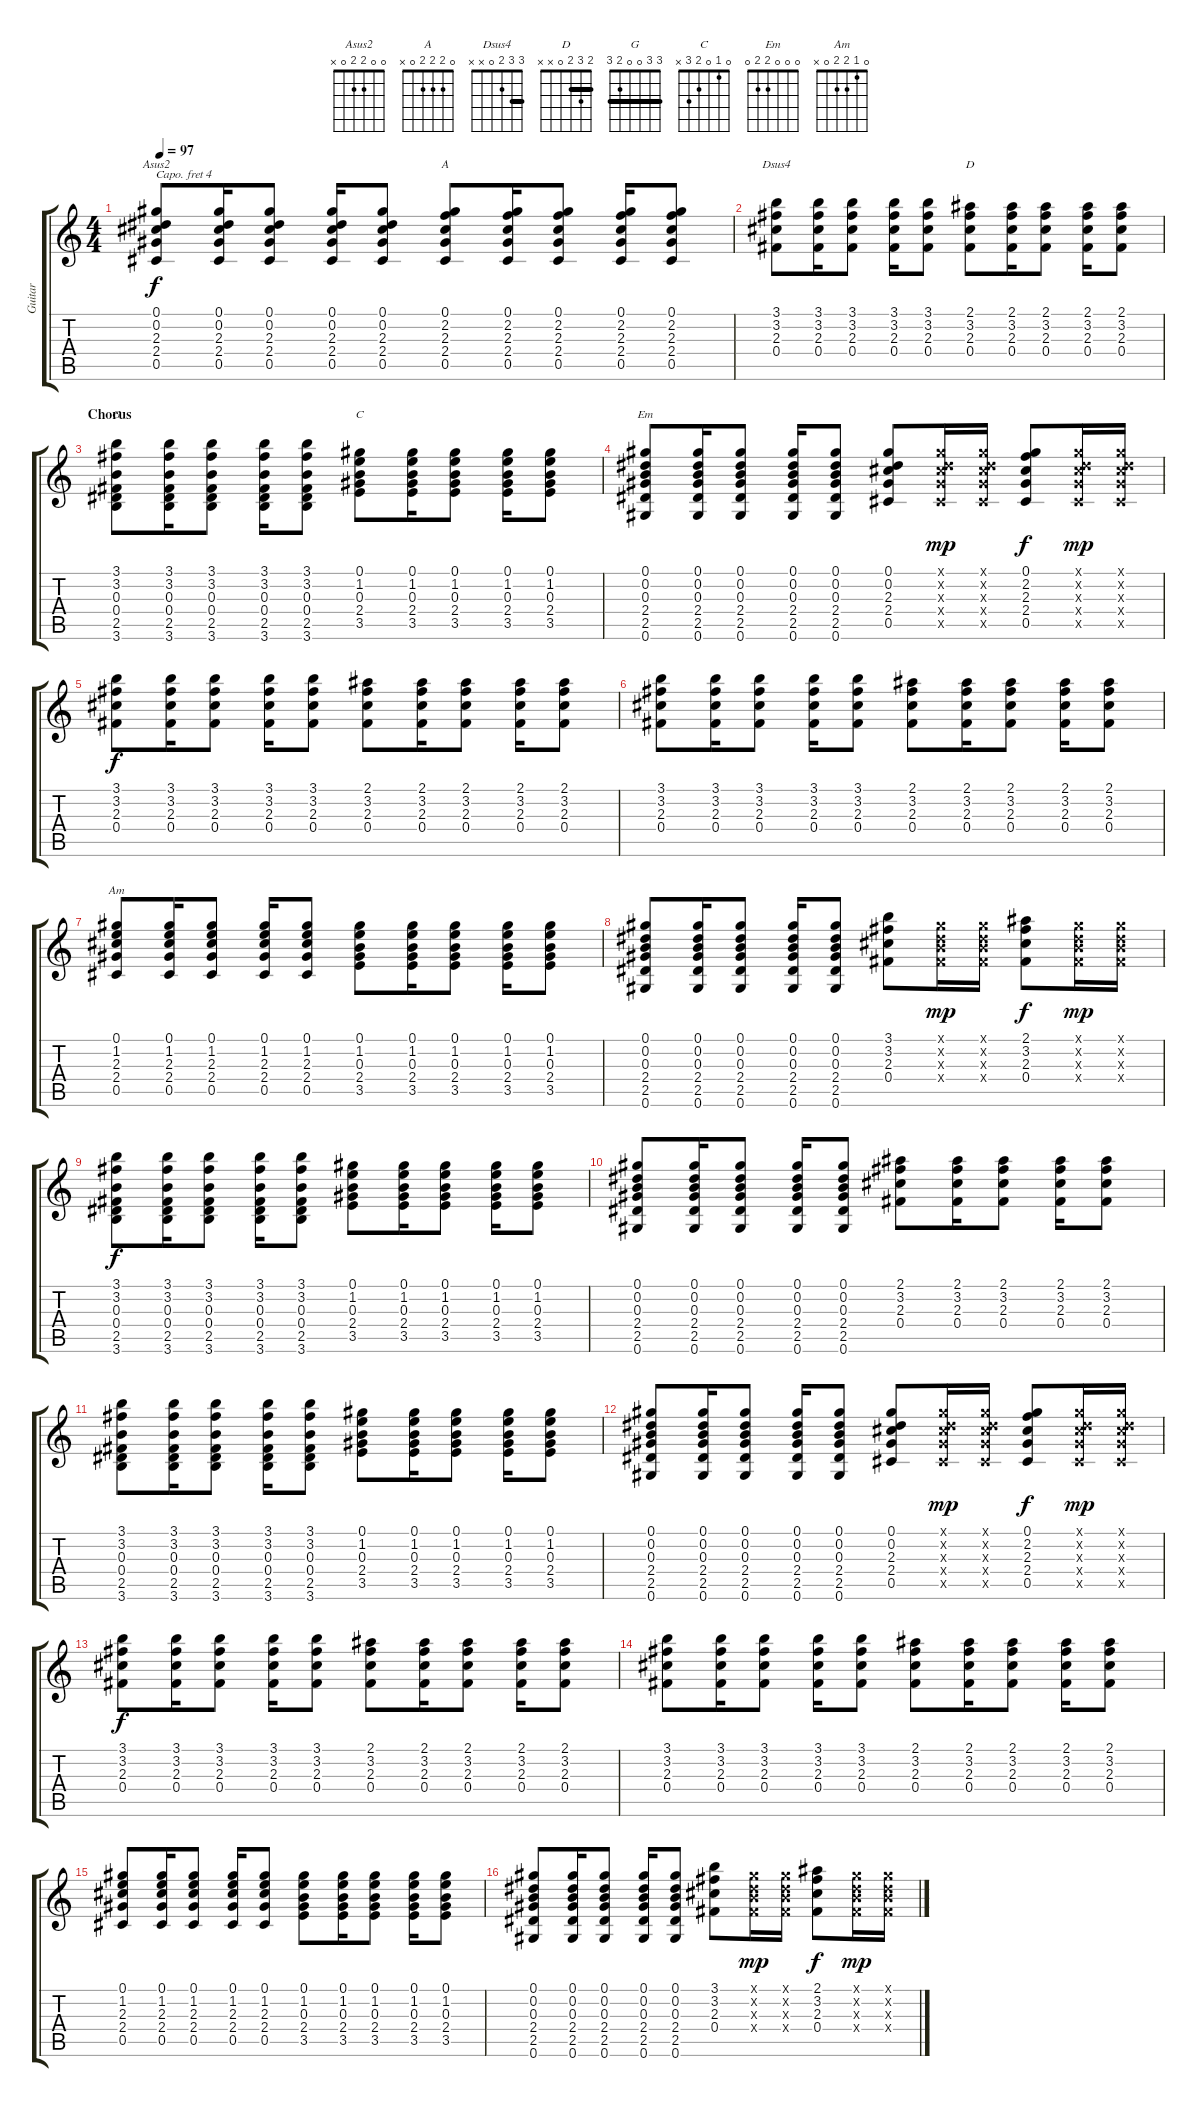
\track ("Guitar" "Guitar") {instrument acousticguitarsteel}
\staff {score tabs}
\capo 4
\tuning (E4 B3 G3 D3 A2 E2) {hide}
\chord ("Asus2" 0 0 2 2 0 x)
\chord ("A" 0 2 2 2 0 x)
\chord ("Dsus4" 3 3 2 0 x x) {barre 3}
\chord ("D" 2 3 2 0 x x) {barre 2}
\chord ("G" 3 3 0 0 2 3) {barre 3}
\chord ("C" 0 1 0 2 3 x)
\chord ("Em" 0 0 0 2 2 0)
\chord ("Am" 0 1 2 2 0 x)
\ts (4 4)
\tempo 97
\clef g2
\ks c
(0.1 0.2 2.3 2.4 0.5).8{ch "Asus2" dy f} (0.1 0.2 2.3 2.4 0.5).16 (0.1 0.2 2.3 2.4 0.5).8 (0.1 0.2 2.3 2.4 0.5).16 (0.1 0.2 2.3 2.4 0.5).8 (0.1 2.2 2.3 2.4 0.5).8{ch "A"} (0.1 2.2 2.3 2.4 0.5).16 (0.1 2.2 2.3 2.4 0.5).8 (0.1 2.2 2.3 2.4 0.5).16 (0.1 2.2 2.3 2.4 0.5).8 |
(3.1 3.2 2.3 0.4).8{ch "Dsus4"} (3.1 3.2 2.3 0.4).16 (3.1 3.2 2.3 0.4).8 (3.1 3.2 2.3 0.4).16 (3.1 3.2 2.3 0.4).8 (2.1 3.2 2.3 0.4).8{ch "D"} (2.1 3.2 2.3 0.4).16 (2.1 3.2 2.3 0.4).8 (2.1 3.2 2.3 0.4).16 (2.1 3.2 2.3 0.4).8 |
\section ("" "Chorus")
(3.1 3.2 0.3 0.4 2.5 3.6).8{ch "G"} (3.1 3.2 0.3 0.4 2.5 3.6).16 (3.1 3.2 0.3 0.4 2.5 3.6).8 (3.1 3.2 0.3 0.4 2.5 3.6).16 (3.1 3.2 0.3 0.4 2.5 3.6).8 (0.1 1.2 0.3 2.4 3.5).8{ch "C"} (0.1 1.2 0.3 2.4 3.5).16 (0.1 1.2 0.3 2.4 3.5).8 (0.1 1.2 0.3 2.4 3.5).16 (0.1 1.2 0.3 2.4 3.5).8 |
(0.1 0.2 0.3 2.4 2.5 0.6).8{ch "Em"} (0.1 0.2 0.3 2.4 2.5 0.6).16 (0.1 0.2 0.3 2.4 2.5 0.6).8 (0.1 0.2 0.3 2.4 2.5 0.6).16 (0.1 0.2 0.3 2.4 2.5 0.6).8 (0.1 0.2 2.3 2.4 0.5).8 (0.1{x} 0.2{x} 2.3{x} 2.4{x} 0.5{x}).16{dy mp} (0.1{x} 0.2{x} 2.3{x} 2.4{x} 0.5{x}).16 (0.1 2.2 2.3 2.4 0.5).8{dy f} (0.1{x} 0.2{x} 2.3{x} 2.4{x} 0.5{x}).16{dy mp} (0.1{x} 0.2{x} 2.3{x} 2.4{x} 0.5{x}).16 |
(3.1 3.2 2.3 0.4).8{dy f} (3.1 3.2 2.3 0.4).16 (3.1 3.2 2.3 0.4).8 (3.1 3.2 2.3 0.4).16 (3.1 3.2 2.3 0.4).8 (2.1 3.2 2.3 0.4).8 (2.1 3.2 2.3 0.4).16 (2.1 3.2 2.3 0.4).8 (2.1 3.2 2.3 0.4).16 (2.1 3.2 2.3 0.4).8 |
(3.1 3.2 2.3 0.4).8 (3.1 3.2 2.3 0.4).16 (3.1 3.2 2.3 0.4).8 (3.1 3.2 2.3 0.4).16 (3.1 3.2 2.3 0.4).8 (2.1 3.2 2.3 0.4).8 (2.1 3.2 2.3 0.4).16 (2.1 3.2 2.3 0.4).8 (2.1 3.2 2.3 0.4).16 (2.1 3.2 2.3 0.4).8 |
(0.1 1.2 2.3 2.4 0.5).8{ch "Am"} (0.1 1.2 2.3 2.4 0.5).16 (0.1 1.2 2.3 2.4 0.5).8 (0.1 1.2 2.3 2.4 0.5).16 (0.1 1.2 2.3 2.4 0.5).8 (0.1 1.2 0.3 2.4 3.5).8 (0.1 1.2 0.3 2.4 3.5).16 (0.1 1.2 0.3 2.4 3.5).8 (0.1 1.2 0.3 2.4 3.5).16 (0.1 1.2 0.3 2.4 3.5).8 |
(0.1 0.2 0.3 2.4 2.5 0.6).8 (0.1 0.2 0.3 2.4 2.5 0.6).16 (0.1 0.2 0.3 2.4 2.5 0.6).8 (0.1 0.2 0.3 2.4 2.5 0.6).16 (0.1 0.2 0.3 2.4 2.5 0.6).8 (3.1 3.2 2.3 0.4).8 (0.1{x} 0.2{x} 0.3{x} 0.4{x}).16{dy mp} (0.1{x} 0.2{x} 0.3{x} 0.4{x}).16 (2.1 3.2 2.3 0.4).8{dy f} (0.1{x} 0.2{x} 0.3{x} 0.4{x}).16{dy mp} (0.1{x} 0.2{x} 0.3{x} 0.4{x}).16 |
(3.1 3.2 0.3 0.4 2.5 3.6).8{dy f} (3.1 3.2 0.3 0.4 2.5 3.6).16 (3.1 3.2 0.3 0.4 2.5 3.6).8 (3.1 3.2 0.3 0.4 2.5 3.6).16 (3.1 3.2 0.3 0.4 2.5 3.6).8 (0.1 1.2 0.3 2.4 3.5).8 (0.1 1.2 0.3 2.4 3.5).16 (0.1 1.2 0.3 2.4 3.5).8 (0.1 1.2 0.3 2.4 3.5).16 (0.1 1.2 0.3 2.4 3.5).8 |
(0.1 0.2 0.3 2.4 2.5 0.6).8 (0.1 0.2 0.3 2.4 2.5 0.6).16 (0.1 0.2 0.3 2.4 2.5 0.6).8 (0.1 0.2 0.3 2.4 2.5 0.6).16 (0.1 0.2 0.3 2.4 2.5 0.6).8 (2.1 3.2 2.3 0.4).8 (2.1 3.2 2.3 0.4).16 (2.1 3.2 2.3 0.4).8 (2.1 3.2 2.3 0.4).16 (2.1 3.2 2.3 0.4).8 |
(3.1 3.2 0.3 0.4 2.5 3.6).8 (3.1 3.2 0.3 0.4 2.5 3.6).16 (3.1 3.2 0.3 0.4 2.5 3.6).8 (3.1 3.2 0.3 0.4 2.5 3.6).16 (3.1 3.2 0.3 0.4 2.5 3.6).8 (0.1 1.2 0.3 2.4 3.5).8 (0.1 1.2 0.3 2.4 3.5).16 (0.1 1.2 0.3 2.4 3.5).8 (0.1 1.2 0.3 2.4 3.5).16 (0.1 1.2 0.3 2.4 3.5).8 |
(0.1 0.2 0.3 2.4 2.5 0.6).8 (0.1 0.2 0.3 2.4 2.5 0.6).16 (0.1 0.2 0.3 2.4 2.5 0.6).8 (0.1 0.2 0.3 2.4 2.5 0.6).16 (0.1 0.2 0.3 2.4 2.5 0.6).8 (0.1 0.2 2.3 2.4 0.5).8 (0.1{x} 0.2{x} 2.3{x} 2.4{x} 0.5{x}).16{dy mp} (0.1{x} 0.2{x} 2.3{x} 2.4{x} 0.5{x}).16 (0.1 2.2 2.3 2.4 0.5).8{dy f} (0.1{x} 0.2{x} 2.3{x} 2.4{x} 0.5{x}).16{dy mp} (0.1{x} 0.2{x} 2.3{x} 2.4{x} 0.5{x}).16 |
(3.1 3.2 2.3 0.4).8{dy f} (3.1 3.2 2.3 0.4).16 (3.1 3.2 2.3 0.4).8 (3.1 3.2 2.3 0.4).16 (3.1 3.2 2.3 0.4).8 (2.1 3.2 2.3 0.4).8 (2.1 3.2 2.3 0.4).16 (2.1 3.2 2.3 0.4).8 (2.1 3.2 2.3 0.4).16 (2.1 3.2 2.3 0.4).8 |
(3.1 3.2 2.3 0.4).8 (3.1 3.2 2.3 0.4).16 (3.1 3.2 2.3 0.4).8 (3.1 3.2 2.3 0.4).16 (3.1 3.2 2.3 0.4).8 (2.1 3.2 2.3 0.4).8 (2.1 3.2 2.3 0.4).16 (2.1 3.2 2.3 0.4).8 (2.1 3.2 2.3 0.4).16 (2.1 3.2 2.3 0.4).8 |
(0.1 1.2 2.3 2.4 0.5).8 (0.1 1.2 2.3 2.4 0.5).16 (0.1 1.2 2.3 2.4 0.5).8 (0.1 1.2 2.3 2.4 0.5).16 (0.1 1.2 2.3 2.4 0.5).8 (0.1 1.2 0.3 2.4 3.5).8 (0.1 1.2 0.3 2.4 3.5).16 (0.1 1.2 0.3 2.4 3.5).8 (0.1 1.2 0.3 2.4 3.5).16 (0.1 1.2 0.3 2.4 3.5).8 |
(0.1 0.2 0.3 2.4 2.5 0.6).8 (0.1 0.2 0.3 2.4 2.5 0.6).16 (0.1 0.2 0.3 2.4 2.5 0.6).8 (0.1 0.2 0.3 2.4 2.5 0.6).16 (0.1 0.2 0.3 2.4 2.5 0.6).8 (3.1 3.2 2.3 0.4).8 (0.1{x} 0.2{x} 0.3{x} 0.4{x}).16{dy mp} (0.1{x} 0.2{x} 0.3{x} 0.4{x}).16 (2.1 3.2 2.3 0.4).8{dy f} (0.1{x} 0.2{x} 0.3{x} 0.4{x}).16{dy mp} (0.1{x} 0.2{x} 0.3{x} 0.4{x}).16
